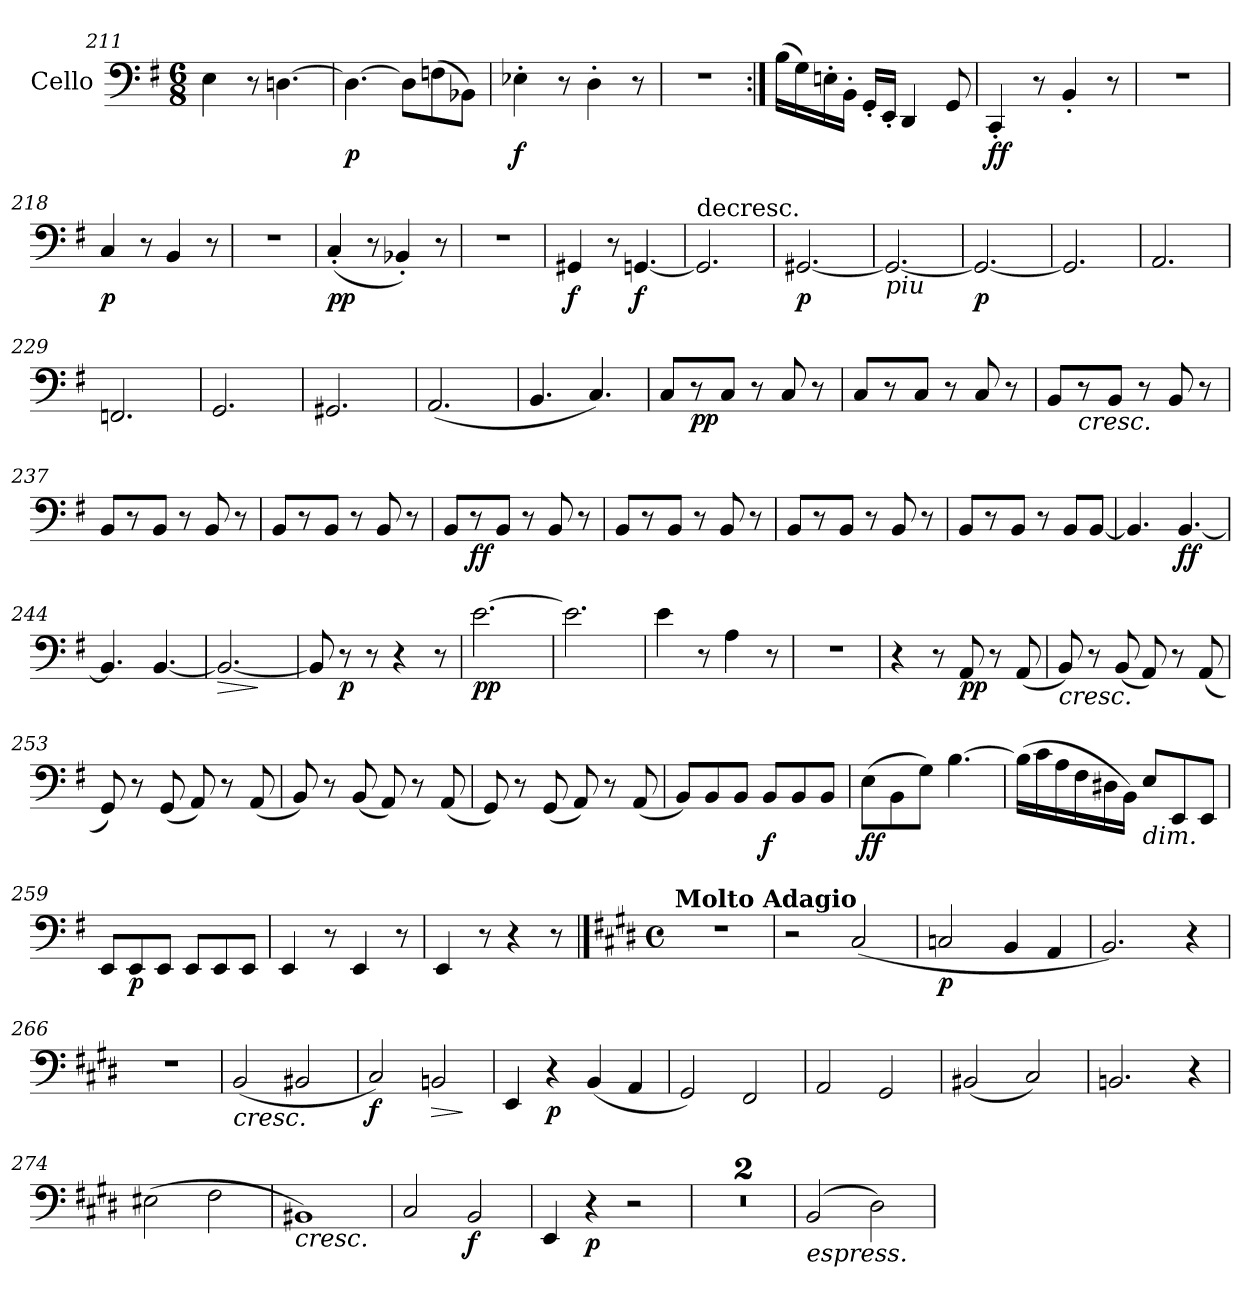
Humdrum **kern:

**kern	**dynam
*part1	*part1
*staff1	*staff1
*I"Cello	*
*clefF4	*
*k[f#]	*
*e:	*
*M6/8	*
=211	=211
4E	.
8r	.
[4.Dn	.
=212	=212
4.D_	p
8DL]	.
(8Fn	.
8BB-XJ)	.
=213	=213
4E-X'	f
8r	.
4D'	.
8r	.
=214	=214
2.r	.
=215:|!	=215:|!
(16BLL	.
16G)	.
16En'	.
16BB'JJ	.
16GG'LL	.
16EE'JJ	.
4DD	.
8GG	.
=216	=216
4CC'	ff
8r	.
4BB'	.
8r	.
=217	=217
2.r	.
=218	=218
4C	p
8r	.
4BB	.
8r	.
=219	=219
2.r	.
=220	=220
(<4C'	pp
8r	.
4BB-X')	.
8r	.
=221	=221
2.r	.
=222	=222
4GG#X	f
8r	.
[4.GGn	f
=223	=223
!LO:TX:t=decresc.	!
2.GG]	.
=224	=224
[2.GG#X	p
=225	=225
!LO:TX:b:i:t=piu	!
2.GG#_	.
=226	=226
2.GG#_	p
=227	=227
2.GG#]	.
=228	=228
2.AA	.
=229	=229
2.FFn	.
=230	=230
2.GG	.
=231	=231
2.GG#X	.
=232	=232
(2.AA	.
=233	=233
4.BB	.
4.C)	.
=234	=234
8CL	.
8r	pp
8CJ	.
8r	.
8C	.
8r	.
=235	=235
8CL	.
8r	.
8CJ	.
8r	.
8C	.
8r	.
=236	=236
8BBL	.
!LO:TX:b:i:t=cresc.	!
8r	.
8BBJ	.
8r	.
8BB	.
8r	.
=237	=237
8BBL	.
8r	.
8BBJ	.
8r	.
8BB	.
8r	.
=238	=238
8BBL	.
8r	.
8BBJ	.
8r	.
8BB	.
8r	.
=239	=239
8BBL	.
8r	ff
8BBJ	.
8r	.
8BB	.
8r	.
=240	=240
8BBL	.
8r	.
8BBJ	.
8r	.
8BB	.
8r	.
=241	=241
8BBL	.
8r	.
8BBJ	.
8r	.
8BB	.
8r	.
=242	=242
8BBL	.
8r	.
8BBJ	.
8r	.
8BBL	.
[8BBJ	.
=243	=243
4.BB]	.
[4.BB	ff
=244	=244
4.BB]	.
[4.BB	.
=245	=245
!	!LO:HP:b
2.BB_	>
.	]
=246	=246
8BB]	.
8r	p
8r	.
4r	.
8r	.
=247	=247
[2.e	pp
=248	=248
2.e]	.
=249	=249
4e	.
8r	.
4A	.
8r	.
=250	=250
2.r	.
=251	=251
4r	.
8r	.
8AA	pp
8r	.
(8AA	.
=252	=252
!LO:TX:b:i:t=cresc.	!
8BB)	.
8r	.
(8BB	.
8AA)	.
8r	.
(8AA	.
=253	=253
8GG)	.
8r	.
(8GG	.
8AA)	.
8r	.
(8AA	.
=254	=254
8BB)	.
8r	.
(8BB	.
8AA)	.
8r	.
(8AA	.
=255	=255
8GG)	.
8r	.
(8GG	.
8AA)	.
8r	.
(8AA	.
=256	=256
8BBL)	.
8BB	.
8BBJ	.
8BBL	f
8BB	.
8BBJ	.
=257	=257
(8EL	ff
8BB	.
8GJ)	.
[4.B	.
=258	=258
(16BLL]	.
16c	.
16A	.
16F#	.
16D#X	.
16BBJJ)	.
!LO:TX:b:i:t=dim.	!
8EL	.
8EE	.
8EEJ	.
=259	=259
8EEL	.
8EE	p
8EEJ	.
8EEL	.
8EE	.
8EEJ	.
=260	=260
4EE	.
8r	.
4EE	.
8r	.
=261	=261
4EE	.
8r	.
4r	.
8r	.
==262	==262
*k[f#c#g#d#]	*
*E:	*
*M4/4	*
*met(c)	*
!LO:TX:a:B:t=Molto Adagio	!
1r	.
=263	=263
2r	.
(2C#	.
=264	=264
2Cn	p
4BB	.
4AA	.
=265	=265
2.BB)	.
4r	.
=266	=266
1r	.
=267	=267
!LO:TX:b:i:t=cresc.	!
(2BB	.
2BB#X	.
=268	=268
2C#)	f
!	!LO:HP:b
2BBn	>
.	]
=269	=269
4EE	.
4r	p
(4BB	.
4AA	.
=270	=270
2GG#)	.
2FF#	.
=271	=271
2AA	.
2GG#	.
=272	=272
(2BB#X	.
2C#)	.
=273	=273
2.BBn	.
4r	.
=274	=274
(2E#X	.
2F#	.
=275	=275
!LO:TX:b:i:t=cresc.	!
1BB#X)	.
=276	=276
2C#	.
2BB	f
=277	=277
4EE	.
4r	p
2r	.
=278	=278
1r	.
=279	=279
1r	.
=280	=280
!LO:TX:b:i:t=espress.	!
(<2BB	.
2D#)	.
=	=
*-	*-
